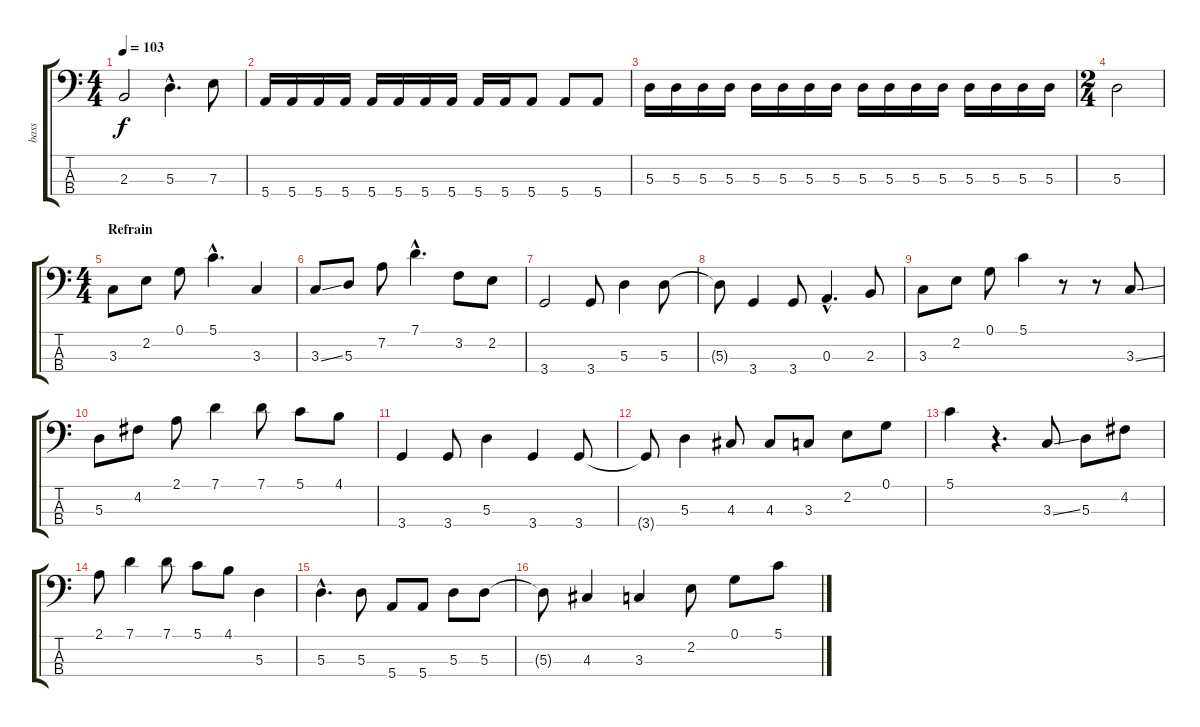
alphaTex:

\track ("bass" "bass") {instrument electricbasspick}
\staff {score tabs}
\tuning (G2 D2 A1 E1) {hide}
\ts (4 4)
\tempo 103
\clef f4
\ks c
2.3.2{dy f} 5.3{hac}.4{d} 7.3.8 |
5.4.16 5.4.16 5.4.16 5.4.16 5.4.16 5.4.16 5.4.16 5.4.16 5.4.16 5.4.16 5.4.8 5.4.8 5.4.8 |
5.3.16 5.3.16 5.3.16 5.3.16 5.3.16 5.3.16 5.3.16 5.3.16 5.3.16 5.3.16 5.3.16 5.3.16 5.3.16 5.3.16 5.3.16 5.3.16 |
\ts (2 4)
5.3.2 |
\ts (4 4)
\section ("" "Refrain")
3.3.8{volume 8} 2.2.8 0.1.8 5.1{hac}.4{d} 3.3.4 |
3.3{ss}.8 5.3.8 7.2.8 7.1{hac}.4{d} 3.2.8 2.2.8 |
3.4.2 3.4.8 5.3.4 5.3.8 |
5.3{t}.8 3.4.4 3.4.8 0.3{hac}.4{d} 2.3.8 |
3.3.8 2.2.8 0.1.8 5.1.4 r.8 r.8 3.3{ss}.8 |
5.3.8 4.2.8 2.1.8 7.1.4 7.1.8 5.1.8 4.1.8 |
3.4.4 3.4.8 5.3.4 3.4.4 3.4.8 |
3.4{t}.8 5.3.4 4.3.8 4.3.8 3.3.8 2.2.8 0.1.8 |
5.1.4 r.4{d} 3.3{ss}.8 5.3.8 4.2.8 |
2.1.8 7.1.4 7.1.8 5.1.8 4.1.8 5.3.4 |
5.3{hac}.4{d} 5.3.8 5.4.8 5.4.8 5.3.8 5.3.8 |
5.3{t}.8 4.3.4 3.3.4 2.2.8 0.1.8 5.1.8
